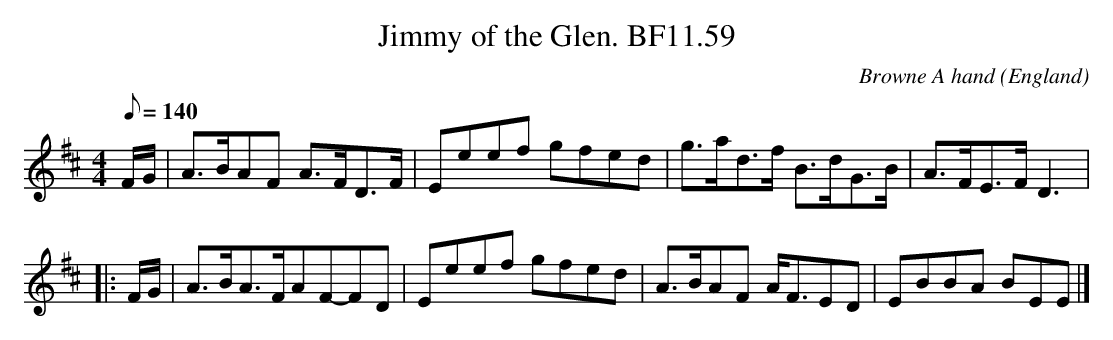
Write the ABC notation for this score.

X:1
T:Jimmy of the Glen. BF11.59
M:4/4
Q:140
C:Browne A hand
O:England
K:D
F/G/|A>BAF A>FD>F|Eeef gfed|g>ad>f B>dG>B|A>FE>FD3|:!
F/G/|A>BA>FAF-FD|Eeef gfed|A>BAF A<FED|EBBA BEE|]
